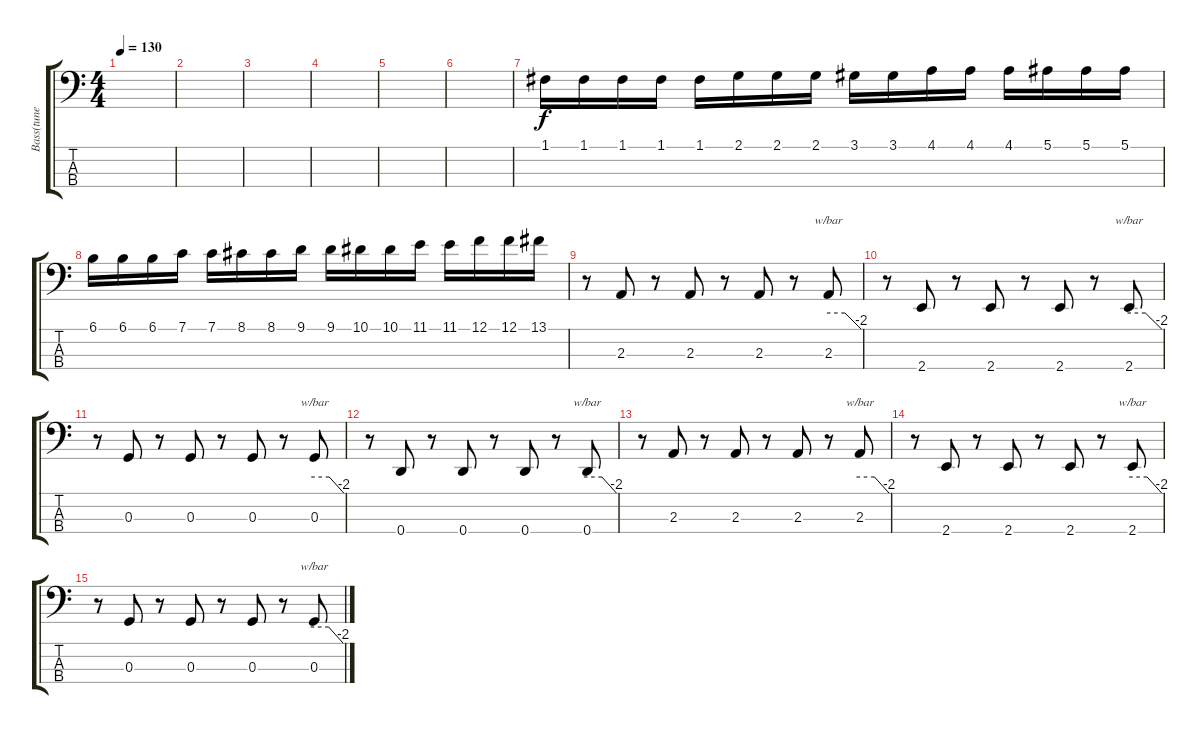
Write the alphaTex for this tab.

\track ("Bass(tune down 1 step0)" "Bass(tune ") {instrument electricbassfinger}
\staff {score tabs}
\tuning (F2 C2 G1 D1) {hide}
\ts (4 4)
\tempo 130
\clef f4
\ks c
|
|
|
|
|
|
1.1.16 1.1.16 1.1.16 1.1.16 1.1.16 2.1.16 2.1.16 2.1.16 3.1.16 3.1.16 4.1.16 4.1.16 4.1.16 5.1.16 5.1.16 5.1.16 |
6.1.16 6.1.16 6.1.16 7.1.16 7.1.16 8.1.16 8.1.16 9.1.16 9.1.16 10.1.16 10.1.16 11.1.16 11.1.16 12.1.16 12.1.16 13.1.16 |
r.8 2.3.8 r.8 2.3.8 r.8 2.3.8 r.8 2.3.8{tbe (custom default 0 0 30 0 60 -8)} |
r.8 2.4.8 r.8 2.4.8 r.8 2.4.8 r.8 2.4.8{tbe (custom default 0 0 30 0 60 -8)} |
r.8 0.3.8 r.8 0.3.8 r.8 0.3.8 r.8 0.3.8{tbe (custom default 0 0 30 0 60 -8)} |
r.8 0.4.8 r.8 0.4.8 r.8 0.4.8 r.8 0.4.8{tbe (custom default 0 0 30 0 60 -8)} |
r.8 2.3.8 r.8 2.3.8 r.8 2.3.8 r.8 2.3.8{tbe (custom default 0 0 30 0 60 -8)} |
r.8 2.4.8 r.8 2.4.8 r.8 2.4.8 r.8 2.4.8{tbe (custom default 0 0 30 0 60 -8)} |
r.8 0.3.8 r.8 0.3.8 r.8 0.3.8 r.8 0.3.8{tbe (custom default 0 0 30 0 60 -8)}
